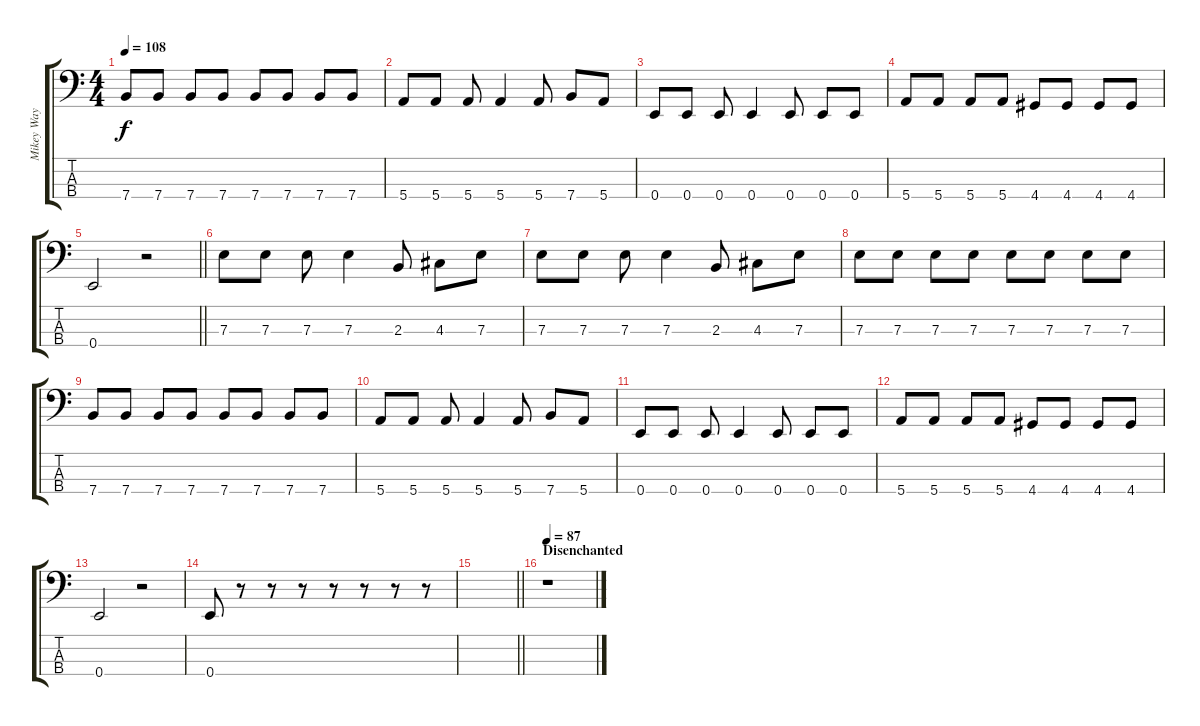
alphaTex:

\track ("Mikey Way [Bass]" "Mikey Way ") {instrument electricbasspick}
\staff {score tabs}
\tuning (G2 D2 A1 E1) {hide}
\ts (4 4)
\tempo 108
\clef f4
\ks c
7.4.8{dy f} 7.4.8 7.4.8 7.4.8 7.4.8 7.4.8 7.4.8 7.4.8 |
5.4.8 5.4.8 5.4.8 5.4.4 5.4.8 7.4.8 5.4.8 |
0.4.8 0.4.8 0.4.8 0.4.4 0.4.8 0.4.8 0.4.8 |
5.4.8 5.4.8 5.4.8 5.4.8 4.4.8 4.4.8 4.4.8 4.4.8 |
\barLineRight lightlight
0.4.2 r.2 |
7.3.8 7.3.8 7.3.8 7.3.4 2.3.8 4.3.8 7.3.8 |
7.3.8 7.3.8 7.3.8 7.3.4 2.3.8 4.3.8 7.3.8 |
7.3.8 7.3.8 7.3.8 7.3.8 7.3.8 7.3.8 7.3.8 7.3.8 |
7.4.8 7.4.8 7.4.8 7.4.8 7.4.8 7.4.8 7.4.8 7.4.8 |
5.4.8 5.4.8 5.4.8 5.4.4 5.4.8 7.4.8 5.4.8 |
0.4.8 0.4.8 0.4.8 0.4.4 0.4.8 0.4.8 0.4.8 |
5.4.8 5.4.8 5.4.8 5.4.8 4.4.8 4.4.8 4.4.8 4.4.8 |
0.4.2 r.2 |
0.4.8 r.8 r.8 r.8 r.8 r.8 r.8 r.8 |
\barLineRight lightlight
|
\section ("" "Disenchanted")
\tempo 87
r.1
